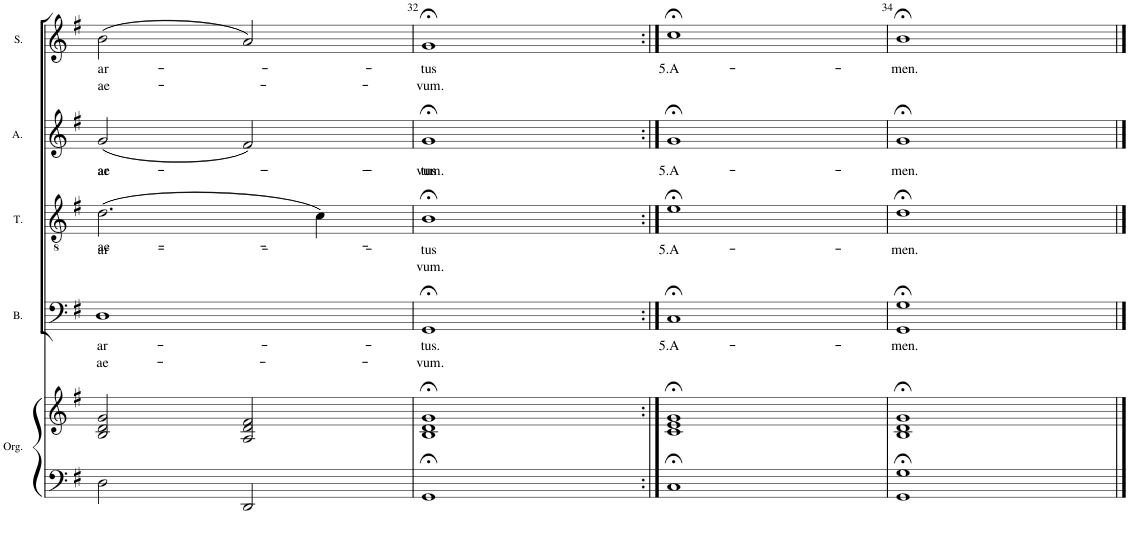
**kern	**kern	**kern	**text	**text	**kern	**text	**text	**kern	**text	**text	**kern	**text	**text
*part5	*part5	*part4	*part4	*part4	*part3	*part3	*part3	*part2	*part2	*part2	*part1	*part1	*part1
*staff6	*staff5	*staff4	*staff4	*staff4	*staff3	*staff3	*staff3	*staff2	*staff2	*staff2	*staff1	*staff1	*staff1
*I"Organ	*	*I"Bass	*	*	*I"Tenor	*	*	*I"Alto	*	*	*I"Soprano	*	*
*I'Org.	*	*I'B.	*	*	*I'T.	*	*	*I'A.	*	*	*I'S.	*	*
!!LO:PB:g=z
*clefF4	*clefG2	*clefF4	*	*	*clefGv2	*	*	*clefG2	*	*	*clefG2	*	*
*k[f#]	*k[f#]	*k[f#]	*	*	*k[f#]	*	*	*k[f#]	*	*	*k[f#]	*	*
*M4/4	*M4/4	*M4/4	*	*	*M4/4	*	*	*M4/4	*	*	*M4/4	*	*
*met(c|)	*met(c|)	*met(c|)	*	*	*met(c|)	*	*	*met(c|)	*	*	*met(c|)	*	*
=31	=31	=31	=31	=31	=31	=31	=31	=31	=31	=31	=31	=31	=31
!	!	!	!LO:LY:b	!LO:LY:b	!	!LO:LY:b	!LO:LY:b	!	!LO:LY:b	!LO:LY:b	!	!LO:LY:b	!LO:LY:b
2D\	2B/ 2d/ 2g/	1D	ar-	ae-	(2.d\	ar-	ae-	(2g/	ar-	ae-	(2b\	ar-	ae-
2DD/	2A/ 2d/ 2f#/	.	.	.	.	.	.	2f#/)	.	.	2a/)	.	.
.	.	.	.	.	4c\)	.	.	.	.	.	.	.	.
=32	=32	=32	=32	=32	=32	=32	=32	=32	=32	=32	=32	=32	=32
!	!	!	!LO:LY:b	!LO:LY:b	!	!LO:LY:b	!LO:LY:b	!	!LO:LY:b	!LO:LY:b	!	!LO:LY:b	!LO:LY:b
1GG;<	1B;< 1d;< 1g;<	1GG;<	-tus.	-vum.	1B;<	-tus	-vum.	1g;<	-tus	-vum.	1g;<	-tus	-vum.
=33:|!	=33:|!	=33:|!	=33:|!	=33:|!	=33:|!	=33:|!	=33:|!	=33:|!	=33:|!	=33:|!	=33:|!	=33:|!	=33:|!
!	!	!	!LO:LY:b	!	!	!LO:LY:b	!	!	!LO:LY:b	!	!	!LO:LY:b	!
1C;<	1c;< 1e;< 1g;<	1C;<	5.A-	.	1e;<	5.A-	.	1g;<	5.A-	.	1cc;<	5.A-	.
=34	=34	=34	=34	=34	=34	=34	=34	=34	=34	=34	=34	=34	=34
!	!	!	!LO:LY:b	!	!	!LO:LY:b	!	!	!LO:LY:b	!	!	!LO:LY:b	!
1GG;< 1G;<	1B;< 1d;< 1g;<	1GG;< 1G;<	-men.	.	1d;<	-men.	.	1g;<	-men.	.	1b;<	-men.	.
==	==	==	==	==	==	==	==	==	==	==	==	==	==
*-	*-	*-	*-	*-	*-	*-	*-	*-	*-	*-	*-	*-	*-
